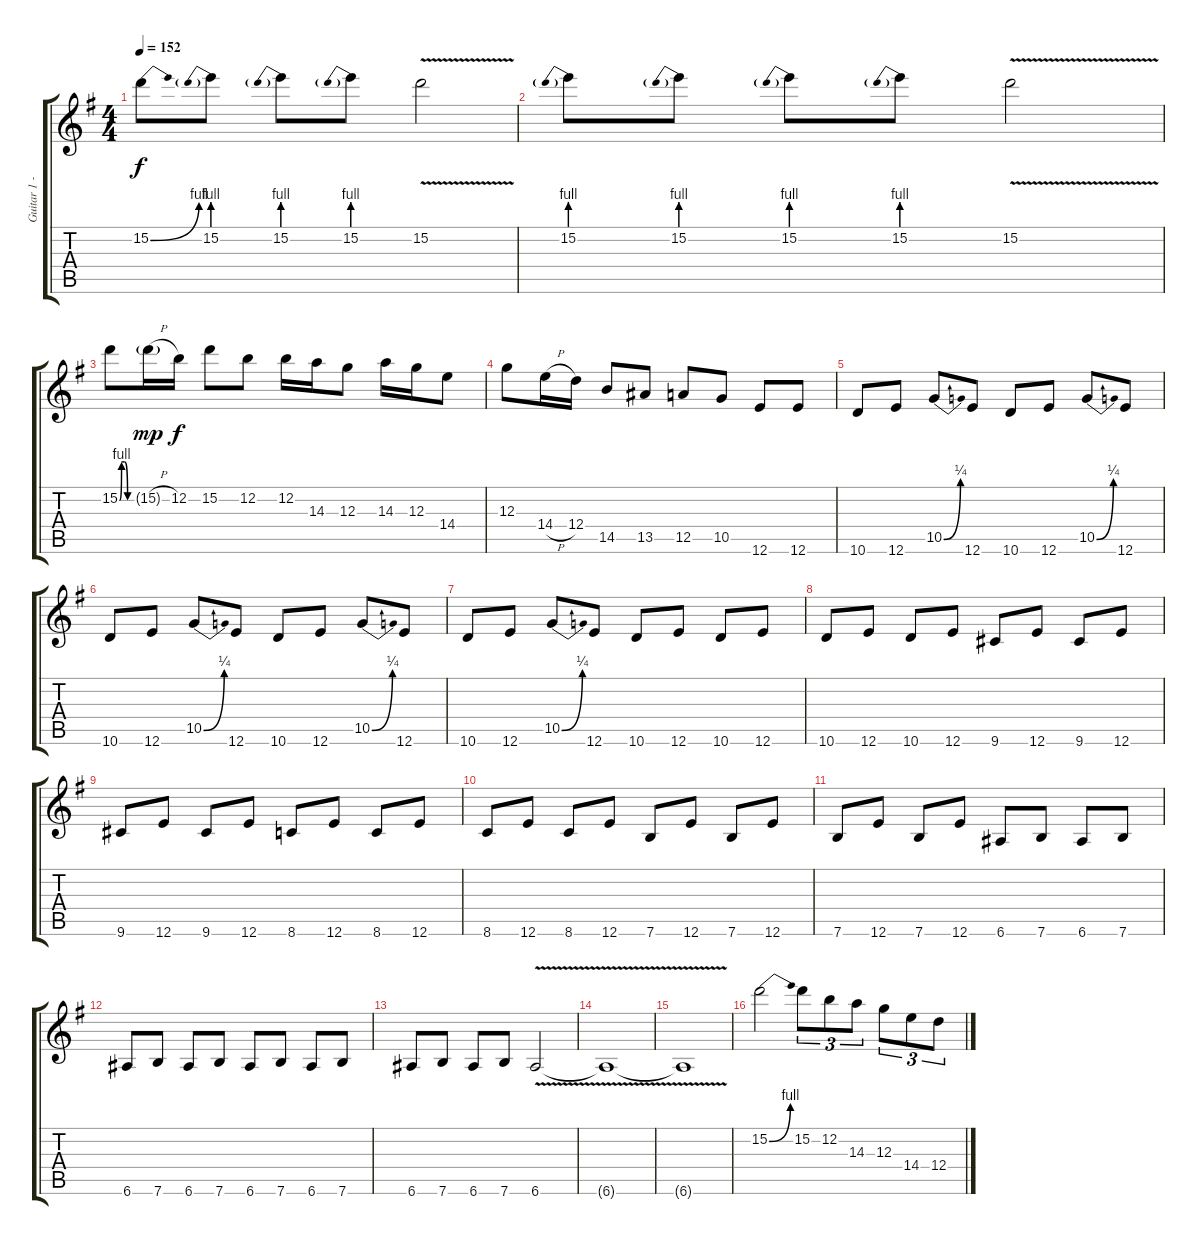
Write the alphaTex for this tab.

\track ("Guitar 1 - Brian May" "Guitar 1 -") {instrument distortionguitar}
\staff {score tabs}
\tuning (E4 B3 G3 D3 A2 E2) {hide}
\ts (4 4)
\tempo 152
\clef g2
\ks g
15.2{be (bend 0 0 60 4)}.8{dy f} 15.2{be (prebend 0 4 60 4)}.8 15.2{be (prebend 0 4 60 4)}.8 15.2{be (prebend 0 4 60 4)}.8 15.2{v}.2 |
15.2{be (prebend 0 4 60 4)}.8 15.2{be (prebend 0 4 60 4)}.8 15.2{be (prebend 0 4 60 4)}.8 15.2{be (prebend 0 4 60 4)}.8 15.2{v}.2 |
15.2{be (custom 0 0 10 4 25 4 40 0 60 0)}.8 15.2{h g}.16{dy mp} 12.2.16{dy f} 15.2.8 12.2.8 12.2.16 14.3.16 12.3.8 14.3.16 12.3.16 14.4.8 |
12.3.8 14.4{h}.16 12.4.16 14.5.8 13.5.8 12.5.8 10.5.8 12.6.8 12.6.8 |
10.6.8 12.6.8 10.5{be (bend 0 0 60 1)}.8 12.6.8 10.6.8 12.6.8 10.5{be (bend 0 0 60 1)}.8 12.6.8 |
10.6.8 12.6.8 10.5{be (bend 0 0 60 1)}.8 12.6.8 10.6.8 12.6.8 10.5{be (bend 0 0 60 1)}.8 12.6.8 |
10.6.8 12.6.8 10.5{be (bend 0 0 60 1)}.8 12.6.8 10.6.8 12.6.8 10.6.8 12.6.8 |
10.6.8 12.6.8 10.6.8 12.6.8 9.6.8 12.6.8 9.6.8 12.6.8 |
9.6.8 12.6.8 9.6.8 12.6.8 8.6.8 12.6.8 8.6.8 12.6.8 |
8.6.8 12.6.8 8.6.8 12.6.8 7.6.8 12.6.8 7.6.8 12.6.8 |
7.6.8 12.6.8 7.6.8 12.6.8 6.6.8 7.6.8 6.6.8 7.6.8 |
6.6.8 7.6.8 6.6.8 7.6.8 6.6.8 7.6.8 6.6.8 7.6.8 |
6.6.8 7.6.8 6.6.8 7.6.8 6.6{v}.2 |
6.6{v t}.1 |
6.6{v t}.1 |
15.2{be (bend 0 0 60 4)}.2 15.2.8{tu (3 2)} 12.2.8{tu (3 2)} 14.3.8{tu (3 2)} 12.3.8{tu (3 2)} 14.4.8{tu (3 2)} 12.4.8{tu (3 2)}
